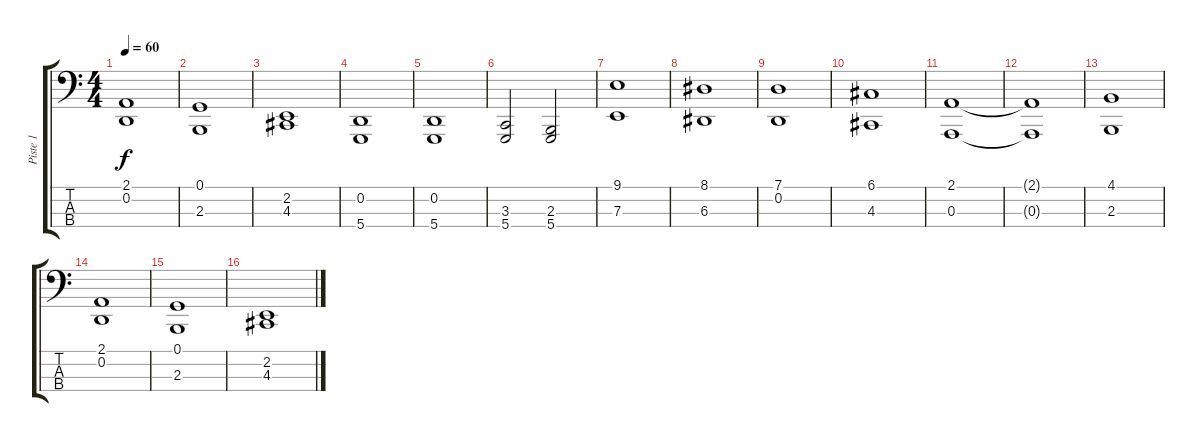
\track ("Piste 1" "Piste 1") {instrument synthstrings1}
\staff {score tabs}
\tuning (G2 D2 A1 D1) {hide}
\ts (4 4)
\tempo 60
\clef f4
\ks c
(2.1 0.2).1{dy f} |
(0.1 2.3).1 |
(2.2 4.3).1 |
(0.2 5.4).1 |
(0.2 5.4).1 |
(3.3 5.4).2 (2.3 5.4).2 |
(9.1 7.3).1 |
(8.1 6.3).1 |
(7.1 0.2).1 |
(6.1 4.3).1 |
(2.1 0.3).1 |
(2.1{t} 0.3{t}).1 |
(4.1 2.3).1 |
(2.1 0.2).1 |
(0.1 2.3).1 |
(2.2 4.3).1
